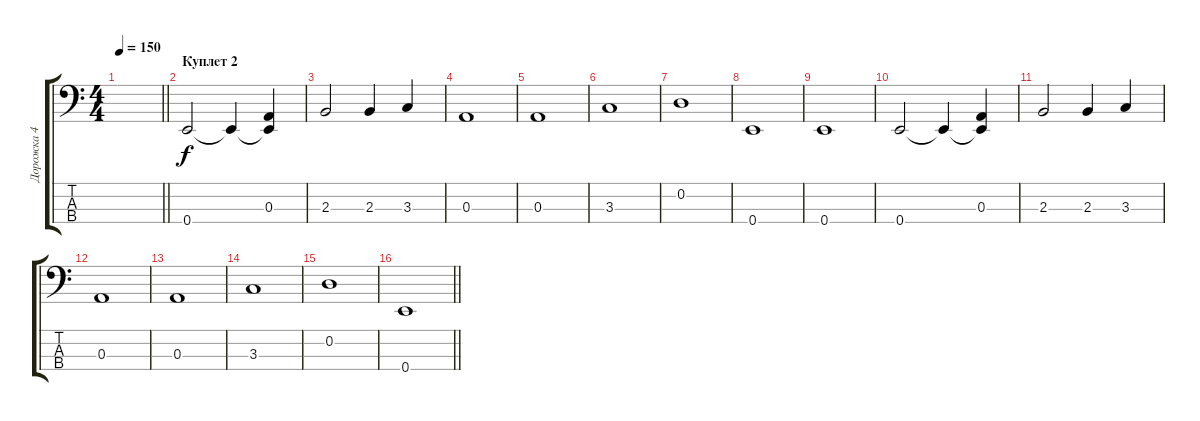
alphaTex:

\track ("Дорожка 4" "Дорожка 4") {instrument electricbassfinger}
\staff {score tabs}
\tuning (G2 D2 A1 E1) {hide}
\ts (4 4)
\tempo 150
\clef f4
\barLineRight lightlight
\ks c
|
\section ("" "Куплет 2")
0.4.2 0.4{t}.4 (0.3 0.4{t}).4 |
2.3.2 2.3.4 3.3.4 |
0.3.1 |
0.3.1 |
3.3.1 |
0.2.1 |
0.4.1 |
0.4.1 |
0.4.2 0.4{t}.4 (0.3 0.4{t}).4 |
2.3.2 2.3.4 3.3.4 |
0.3.1 |
0.3.1 |
3.3.1 |
0.2.1 |
\barLineRight lightlight
0.4.1
